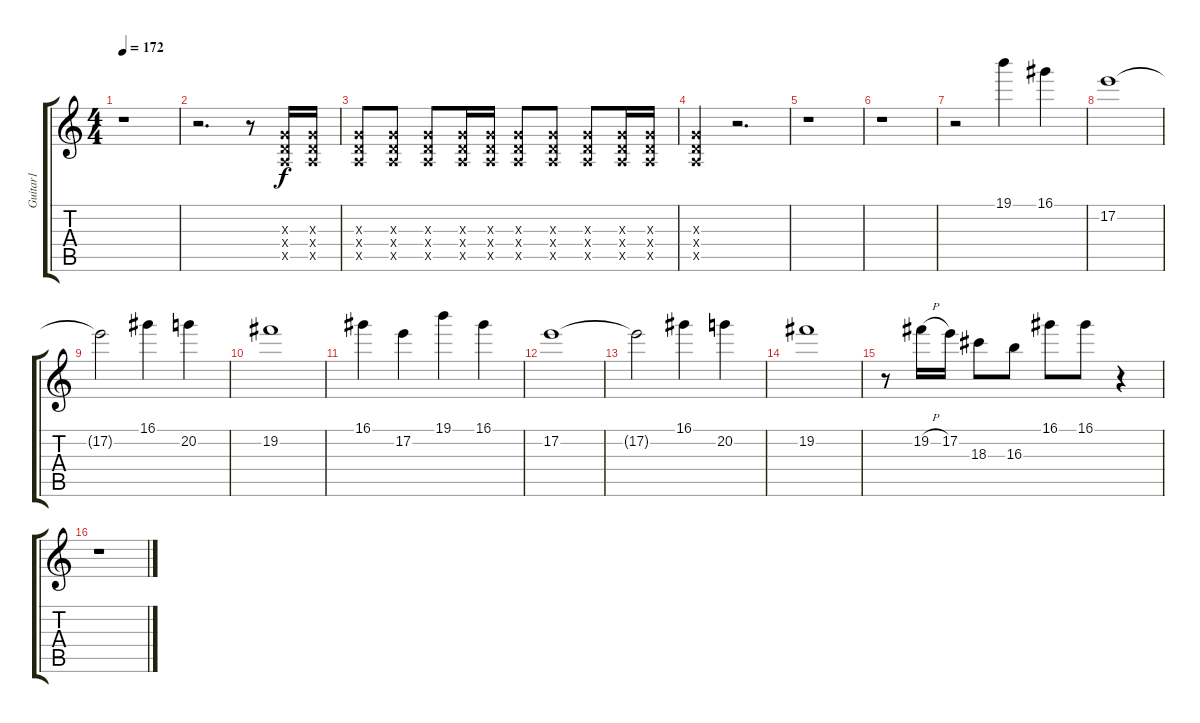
\track ("Guitar1" "Guitar1") {instrument electricguitarmuted}
\staff {score tabs}
\tuning (E4 B3 G3 D3 A2 E2) {hide}
\ts (4 4)
\tempo 172
\clef g2
\ks c
r.1{dy f} |
r.2{d} r.8 (0.3{x} 0.4{x} 0.5{x}).16 (0.3{x} 0.4{x} 0.5{x}).16 |
(0.3{x} 0.4{x} 0.5{x}).8 (0.3{x} 0.4{x} 0.5{x}).8 (0.3{x} 0.4{x} 0.5{x}).8 (0.3{x} 0.4{x} 0.5{x}).16 (0.3{x} 0.4{x} 0.5{x}).16 (0.3{x} 0.4{x} 0.5{x}).8 (0.3{x} 0.4{x} 0.5{x}).8 (0.3{x} 0.4{x} 0.5{x}).8 (0.3{x} 0.4{x} 0.5{x}).16 (0.3{x} 0.4{x} 0.5{x}).16 |
(0.3{x} 0.4{x} 0.5{x}).4 r.2{d} |
r.1 |
r.1 |
r.2 19.1.4 16.1.4 |
17.2.1 |
17.2{t}.2 16.1.4 20.2.4 |
19.2.1 |
16.1.4 17.2.4 19.1.4 16.1.4 |
17.2.1 |
17.2{t}.2 16.1.4 20.2.4 |
19.2.1 |
r.8 19.2{h}.16 17.2.16 18.3.8 16.3.8 16.1.8 16.1.8 r.4 |
r.1
